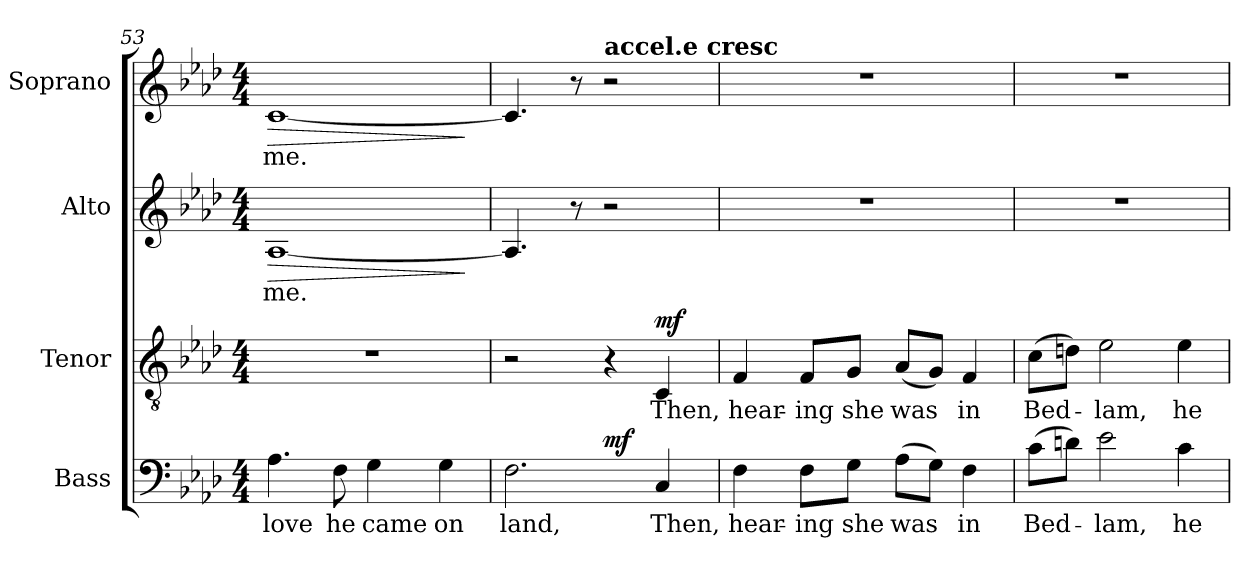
**kern	**text	**dynam	**kern	**text	**dynam	**kern	**text	**dynam	**kern	**text	**dynam
*part4	*part4	*part4	*part3	*part3	*part3	*part2	*part2	*part2	*part1	*part1	*part1
*staff4	*staff4	*staff4	*staff3	*staff3	*staff3	*staff2	*staff2	*staff2	*staff1	*staff1	*staff1
*I"Bass	*	*	*I"Tenor	*	*	*I"Alto	*	*	*I"Soprano	*	*
*I'B.	*	*	*I'T.	*	*	*I'A.	*	*	*I'S.	*	*
*clefF4	*	*	*clefGv2	*	*	*clefG2	*	*	*clefG2	*	*
*	*	*	*ITrd7c12	*	*	*	*	*	*	*	*
*k[b-e-a-d-]	*	*	*k[b-e-a-d-]	*	*	*k[b-e-a-d-]	*	*	*k[b-e-a-d-]	*	*
*A-:	*	*	*A-:	*	*	*A-:	*	*	*A-:	*	*
*M4/4	*	*	*M4/4	*	*	*M4/4	*	*	*M4/4	*	*
=53	=53	=53	=53	=53	=53	=53	=53	=53	=53	=53	=53
!	!LO:LY:b:color=#000000	!	!	!	!	!	!	!	!	!	!
!	!	!	!	!	!	!	!LO:LY:b:color=#000000	!LO:HP:b	!	!	!
!	!	!	!	!	!	!	!	!	!	!LO:LY:b:color=#000000	!LO:HP:b
4.A-i\	love	.	1r	.	.	[<1A-i	me.	>	[<1ci	me.	>
!	!LO:LY:b:color=#000000	!	!	!	!	!	!	!	!	!	!
8Fi\	he	.	.	.	.	.	.	.	.	.	.
!	!LO:LY:b:color=#000000	!	!	!	!	!	!	!	!	!	!
4Gi\	came	.	.	.	.	.	.	.	.	.	.
!	!LO:LY:b:color=#000000	!	!	!	!	!	!	!	!	!	!
4Gi\	on	.	.	.	.	.	.	.	.	.	.
.	.	.	.	.	.	.	.	]	.	.	]
=54	=54	=54	=54	=54	=54	=54	=54	=54	=54	=54	=54
!	!LO:LY:b:color=#000000	!	!	!	!	!	!	!	!	!	!
*^	*	*	*	*	*	*	*	*	*	*	*
2.Fi\	2ryy	land,	.	2r	.	.	4.A-i/]	.	.	4.ci/]	.	.
.	.	.	.	.	.	.	8r	.	.	8r	.	.
!	!	!	!	!	!	!	!	!	!	!LO:TX:a:B:t=accel.e cresc	!	!
.	2ryy	.	mf	4r	.	.	2r	.	.	2r	.	.
!	!	!LO:LY:b:color=#000000	!	!	!	!	!	!	!	!	!	!
!	!	!	!	!	!LO:LY:b:color=#000000	!	!	!	!	!	!	!
4Ci/	.	Then,	.	4CCi/	Then,	mf	.	.	.	.	.	.
*v	*v	*	*	*	*	*	*	*	*	*	*	*
=55	=55	=55	=55	=55	=55	=55	=55	=55	=55	=55	=55
*^	*	*	*	*	*	*	*	*	*	*	*
!	!	!LO:LY:b:color=#000000	!	!	!	!	!	!	!	!	!	!
*v	*v	*	*	*	*	*	*	*	*	*	*	*
*^	*	*	*	*	*	*	*	*	*	*	*
!	!	!	!	!	!LO:LY:b:color=#000000	!	!	!	!	!	!	!
*v	*v	*	*	*	*	*	*	*	*	*	*	*
4Fi\	hear-	.	4FFi/	hear-	.	1r	.	.	1r	.	.
!	!LO:LY:b:color=#000000	!	!	!	!	!	!	!	!	!	!
!	!	!	!	!LO:LY:b:color=#000000	!	!	!	!	!	!	!
8Fi\L	-ing	.	8FFi/L	-ing	.	.	.	.	.	.	.
!	!LO:LY:b:color=#000000	!	!	!	!	!	!	!	!	!	!
!	!	!	!	!LO:LY:b:color=#000000	!	!	!	!	!	!	!
8Gi\J	she	.	8GGi/J	she	.	.	.	.	.	.	.
!	!LO:LY:b:color=#000000	!	!	!	!	!	!	!	!	!	!
!	!	!	!	!LO:LY:b:color=#000000	!	!	!	!	!	!	!
(8A-i\L	was	.	(8AA-i/L	was	.	.	.	.	.	.	.
8Gi\J)	.	.	8GGi/J)	.	.	.	.	.	.	.	.
!	!LO:LY:b:color=#000000	!	!	!	!	!	!	!	!	!	!
!	!	!	!	!LO:LY:b:color=#000000	!	!	!	!	!	!	!
4Fi\	in	.	4FFi/	in	.	.	.	.	.	.	.
=56	=56	=56	=56	=56	=56	=56	=56	=56	=56	=56	=56
!	!LO:LY:b:color=#000000	!	!	!	!	!	!	!	!	!	!
!	!	!	!	!LO:LY:b:color=#000000	!	!	!	!	!	!	!
(8ci\L	Bed-	.	(8Ci\L	Bed-	.	1r	.	.	1r	.	.
8dni\J)	.	.	8Dni\J)	.	.	.	.	.	.	.	.
!	!LO:LY:b:color=#000000	!	!	!	!	!	!	!	!	!	!
!	!	!	!	!LO:LY:b:color=#000000	!	!	!	!	!	!	!
2e-i\	-lam,	.	2E-i\	-lam,	.	.	.	.	.	.	.
!	!LO:LY:b:color=#000000	!	!	!	!	!	!	!	!	!	!
!	!	!	!	!LO:LY:b:color=#000000	!	!	!	!	!	!	!
4ci\	he	.	4E-i\	he	.	.	.	.	.	.	.
=	=	=	=	=	=	=	=	=	=	=	=
*-	*-	*-	*-	*-	*-	*-	*-	*-	*-	*-	*-
